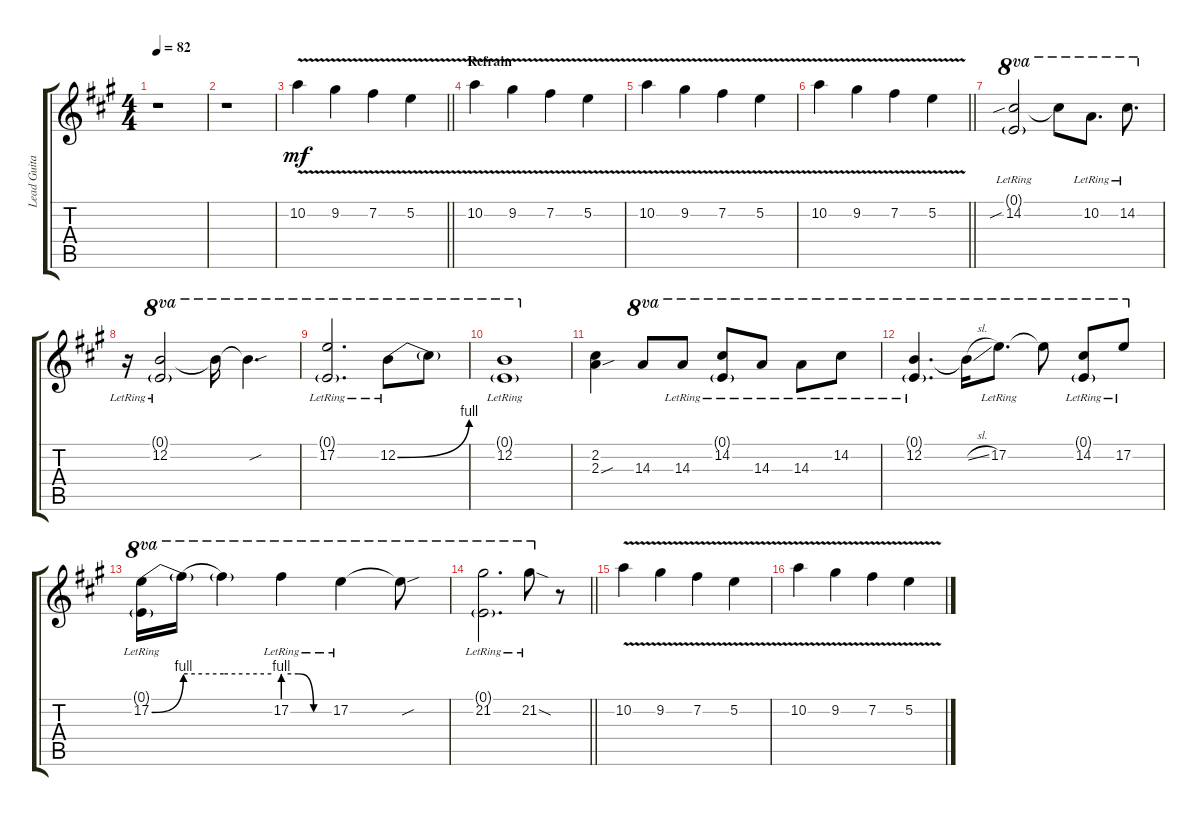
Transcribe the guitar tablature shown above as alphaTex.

\track ("Lead Guitar" "Lead Guita") {instrument distortionguitar}
\staff {score tabs}
\tuning (E4 B3 G3 D3 A2 E2) {hide}
\ts (4 4)
\tempo 82
\clef g2
\ks a
r.1{dy mf} |
r.1 |
\barLineRight lightlight
10.2{v}.4 9.2{v}.4 7.2{v}.4 5.2{v}.4 |
\section ("" "Refrain")
10.2{v}.4 9.2{v}.4 7.2{v}.4 5.2{v}.4 |
10.2{v}.4 9.2{v}.4 7.2{v}.4 5.2{v}.4 |
\barLineRight lightlight
10.2{v}.4 9.2{v}.4 7.2{v}.4 5.2{v}.4 |
(0.1{g lr} 14.2{sib lr}).2{ot 8va} 14.2{t}.8{ot 8va} 10.2{lr}.8{d ot 8va} 14.2{lr}.8{d ot 8va} |
r.16 (0.1{g lr} 12.2{lr}).2{ot 8va} 12.2{t}.16{ot 8va} 12.2{sou t}.4{d ot 8va} |
(0.1{g lr} 17.2{lr}).2{d ot 8va} 12.2{be (bend 0 0 60 4) lr}.8{ot 8va} 12.2{t}.8{ot 8va} |
(0.1{g lr} 12.2{lr}).1{ot 8va} |
(2.2 2.3{sou}).4 14.3.8{ot 8va} 14.3{lr}.8{ot 8va} (0.1{g lr} 14.2{lr}).8{ot 8va} 14.3{lr}.8{ot 8va} 14.3{lr}.8{ot 8va} 14.2{lr}.8{ot 8va} |
(0.1{g lr} 12.2{lr}).4{d ot 8va} 12.2{sl t}.16{ot 8va} 17.2{lr}.8{d ot 8va} 17.2{t}.8{ot 8va} (0.1{g lr} 14.2{lr}).8{ot 8va} 17.2{lr}.8{ot 8va} |
(0.1{g lr} 17.2{be (bend 0 0 60 4) lr}).16{ot 8va} 17.2{be (hold 0 4 60 4) t}.16{ot 8va} 17.2{be (hold 0 4 60 4) t}.4{ot 8va} 17.2{be (custom 0 4 20 4 40 0 60 0) lr}.4{ot 8va} 17.2{lr}.4{ot 8va} 17.2{sou t}.8{ot 8va} |
\barLineRight lightlight
(0.1{g lr} 21.2{lr}).2{d ot 8va} 21.2{sod lr}.8{ot 8va} r.8 |
10.2{v}.4 9.2{v}.4 7.2{v}.4 5.2{v}.4 |
10.2{v}.4 9.2{v}.4 7.2{v}.4 5.2{v}.4
